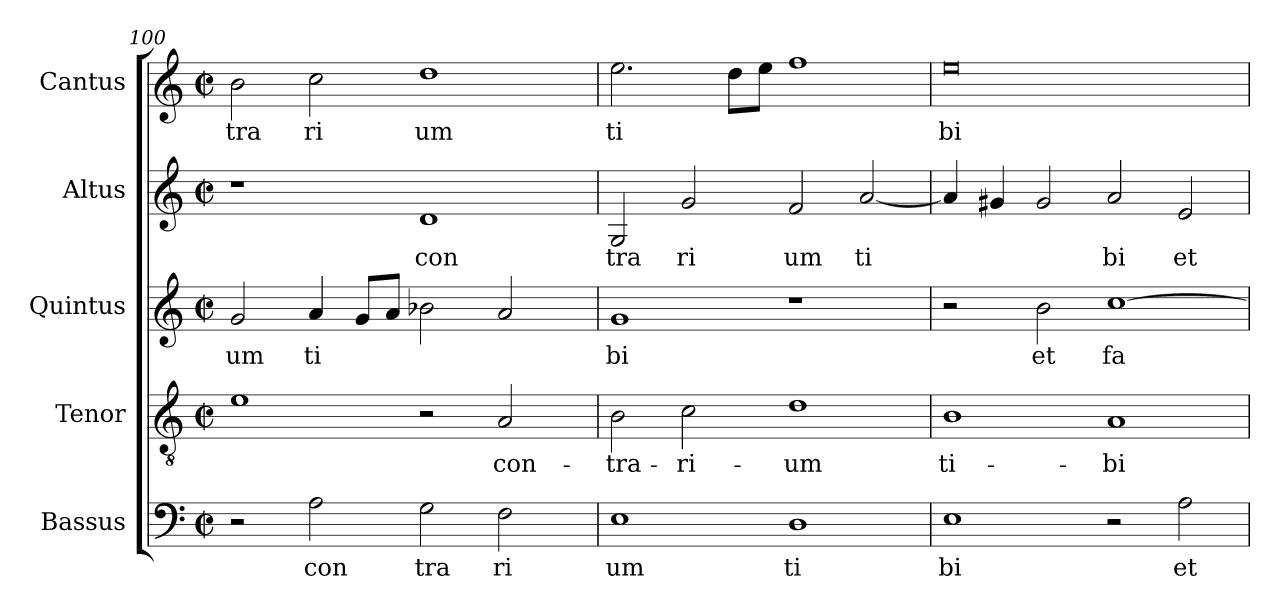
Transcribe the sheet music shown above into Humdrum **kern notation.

**kern	**text	**kern	**text	**kern	**text	**kern	**text	**kern	**text
*part5	*part5	*part4	*part4	*part3	*part3	*part2	*part2	*part1	*part1
*staff5	*staff5	*staff4	*staff4	*staff3	*staff3	*staff2	*staff2	*staff1	*staff1
*I"Bassus	*	*I"Tenor	*	*I"Quintus	*	*I"Altus	*	*I"Cantus	*
!!LO:LB:g=z
*clefF4	*	*clefGv2	*	*clefG2	*	*clefG2	*	*clefG2	*
*	*	*	*	*k[]	*	*k[]	*	*	*
*	*	*	*	*C:	*	*C:	*	*	*
*M2/2	*	*M2/2	*	*M2/2	*	*M2/2	*	*M2/2	*
*met(c|)	*	*met(c|)	*	*met(c|)	*	*met(c|)	*	*met(c|)	*
=100	=100	=100	=100	=100	=100	=100	=100	=100	=100
!	!	!	!	!	!LO:LY:b:cj	!	!	!	!LO:LY:b:cj
*	*	*^	*	*	*	*	*	*	*
2r	.	1e	64ryy	.	2g/	-um	1r	.	2b\	tra
.	.	.	1ryy	.	.	.	.	.	.	.
!	!LO:LY:b:cj	!	!	!	!	!LO:LY:b:cj	!	!	!	!LO:LY:b:cj
2A\	con	.	.	.	4a/	ti	.	.	2cc\	ri
.	.	.	.	.	8g/L	.	.	.	.	.
.	.	.	.	.	8a/J	.	.	.	.	.
!	!LO:LY:b:cj	!	!	!	!	!	!	!LO:LY:b:cj	!	!LO:LY:b:cj
2G\	tra	2r	.	.	2b-\	.	1d	con	1dd	um
.	.	.	2ryy	.	.	.	.	.	.	.
!	!LO:LY:b:cj	!	!	!LO:LY:b:cj	!	!	!	!	!	!
2F\	ri	2A/	.	con-	2a/	.	.	.	.	.
.	.	.	4ryy	.	.	.	.	.	.	.
.	.	.	8...ryy	.	.	.	.	.	.	.
=101	=101	=101	=101	=101	=101	=101	=101	=101	=101	=101
!	!LO:LY:b:cj	!	!	!LO:LY:b:cj	!	!LO:LY:b:cj	!	!LO:LY:b:cj	!	!LO:LY:b:cj
*	*	*v	*v	*	*	*	*	*	*	*
1E	um	2B\	-tra-	1g	bi	2G/	tra	2.ee\	ti
!	!	!	!LO:LY:b:cj	!	!	!	!LO:LY:b:cj	!	!
.	.	2c\	-ri-	.	.	2g/	ri	.	.
.	.	.	.	.	.	.	.	8dd\L	.
.	.	.	.	.	.	.	.	8ee\J	.
!	!LO:LY:b:cj	!	!LO:LY:b:cj	!	!	!	!LO:LY:b:cj	!	!
1D	ti	1d	-um	1r	.	2f/	um	1ff	.
!	!	!	!	!	!	!	!LO:LY:b:cj	!	!
.	.	.	.	.	.	[<2a/	ti	.	.
=102	=102	=102	=102	=102	=102	=102	=102	=102	=102
!	!LO:LY:b:cj	!	!LO:LY:b:cj	!	!	!	!	!	!LO:LY:b:cj
1E	bi	1B	ti-	2r	.	4a/]	.	0ee	bi
.	.	.	.	.	.	4g#X/	.	.	.
!	!	!	!	!	!LO:LY:b:cj	!	!	!	!
.	.	.	.	2b\	et	2g#/	.	.	.
!	!	!	!LO:LY:b:cj	!	!LO:LY:b:cj	!	!LO:LY:b:cj	!	!
2r	.	1A	-bi	[>1cc	fa	2a/	bi	.	.
!	!LO:LY:b:cj	!	!	!	!	!	!LO:LY:b:cj	!	!
2A\	et	.	.	.	.	2e/	et	.	.
=	=	=	=	=	=	=	=	=	=
*-	*-	*-	*-	*-	*-	*-	*-	*-	*-
